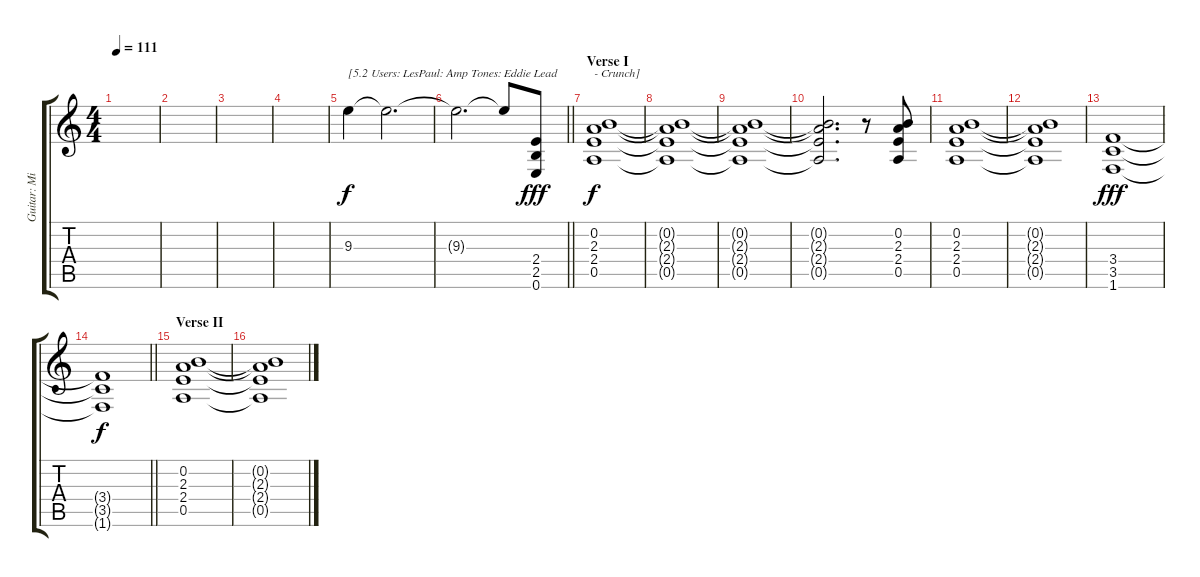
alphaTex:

\track ("Guitar: Michael" "Guitar: Mi") {instrument overdrivenguitar}
\staff {score tabs}
\tuning (E4 B3 G3 D3 A2 E2) {hide}
\ts (4 4)
\tempo 111
\clef g2
\ks c
|
|
|
|
9.3.4{txt "[5.2 Users: LesPaul: Amp Tones: Eddie Lead" volume 0} 9.3{t}.2{d dy f volume 13} |
\barLineRight lightlight
9.3{t}.2{d} 9.3{t}.8 (2.4 2.5 0.6).8{dy fff} |
\section ("" "Verse I")
(0.2 2.3 2.4 0.5).1{txt "- Crunch]" dy f} |
(0.2{t} 2.3{t} 2.4{t} 0.5{t}).1 |
(0.2{t} 2.3{t} 2.4{t} 0.5{t}).1 |
(0.2{t} 2.3{t} 2.4{t} 0.5{t}).2{d} r.8 (0.2 2.3 2.4 0.5).8 |
(0.2 2.3 2.4 0.5).1 |
(0.2{t} 2.3{t} 2.4{t} 0.5{t}).1 |
(3.4 3.5 1.6).1{dy fff} |
\barLineRight lightlight
(3.4{t} 3.5{t} 1.6{t}).1{dy f} |
\section ("" "Verse II")
(0.2 2.3 2.4 0.5).1 |
(0.2{t} 2.3{t} 2.4{t} 0.5{t}).1
